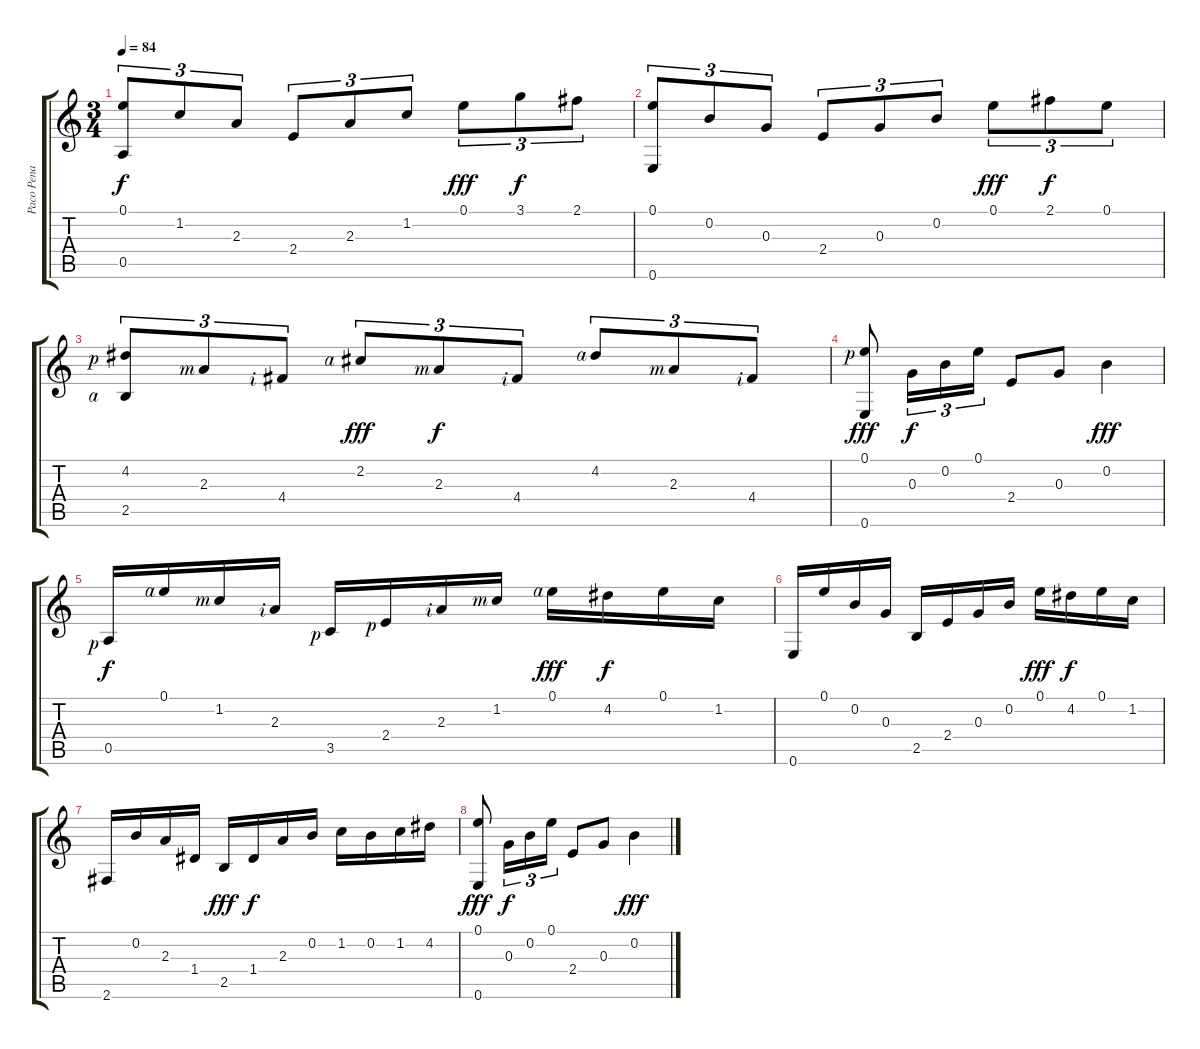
\track ("Paco Pena Flamenko Gitar" "Paco Pena ") {instrument acousticguitarnylon}
\staff {score tabs}
\tuning (E4 B3 G3 D3 A2 E2) {hide}
\ts (3 4)
\tempo 84
\clef g2
\ks c
(0.1 0.5).8{tu (3 2) dy f} 1.2.8{tu (3 2)} 2.3.8{tu (3 2)} 2.4.8{tu (3 2)} 2.3.8{tu (3 2)} 1.2.8{tu (3 2)} 0.1.8{tu (3 2) dy fff} 3.1.8{tu (3 2) dy f} 2.1.8{tu (3 2)} |
(0.1 0.6).8{tu (3 2)} 0.2.8{tu (3 2)} 0.3.8{tu (3 2)} 2.4.8{tu (3 2)} 0.3.8{tu (3 2)} 0.2.8{tu (3 2)} 0.1.8{tu (3 2) dy fff} 2.1.8{tu (3 2) dy f} 0.1.8{tu (3 2)} |
(4.2{rf 1} 2.5{rf 4}).8{tu (3 2)} 2.3{rf 3}.8{tu (3 2)} 4.4{rf 2}.8{tu (3 2)} 2.2{rf 4}.8{tu (3 2) dy fff} 2.3{rf 3}.8{tu (3 2) dy f} 4.4{rf 2}.8{tu (3 2)} 4.2{rf 4}.8{tu (3 2)} 2.3{rf 3}.8{tu (3 2)} 4.4{rf 2}.8{tu (3 2)} |
(0.1{rf 1} 0.6).8{dy fff} 0.3.16{tu (3 2) dy f} 0.2.16{tu (3 2)} 0.1.16{tu (3 2)} 2.4.8 0.3.8 0.2.4{dy fff} |
0.5{rf 1}.16{dy f} 0.1{rf 4}.16 1.2{rf 3}.16 2.3{rf 2}.16 3.5{rf 1}.16 2.4{rf 1}.16 2.3{rf 2}.16 1.2{rf 3}.16 0.1{rf 4}.16{dy fff} 4.2.16{dy f} 0.1.16 1.2.16 |
0.6.16 0.1.16 0.2.16 0.3.16 2.5.16 2.4.16 0.3.16 0.2.16 0.1.16{dy fff} 4.2.16{dy f} 0.1.16 1.2.16 |
2.6.16 0.2.16 2.3.16 1.4.16 2.5.16{dy fff} 1.4.16{dy f} 2.3.16 0.2.16 1.2.16 0.2.16 1.2.16 4.2.16 |
(0.1 0.6).8{dy fff} 0.3.16{tu (3 2) dy f} 0.2.16{tu (3 2)} 0.1.16{tu (3 2)} 2.4.8 0.3.8 0.2.4{dy fff}
